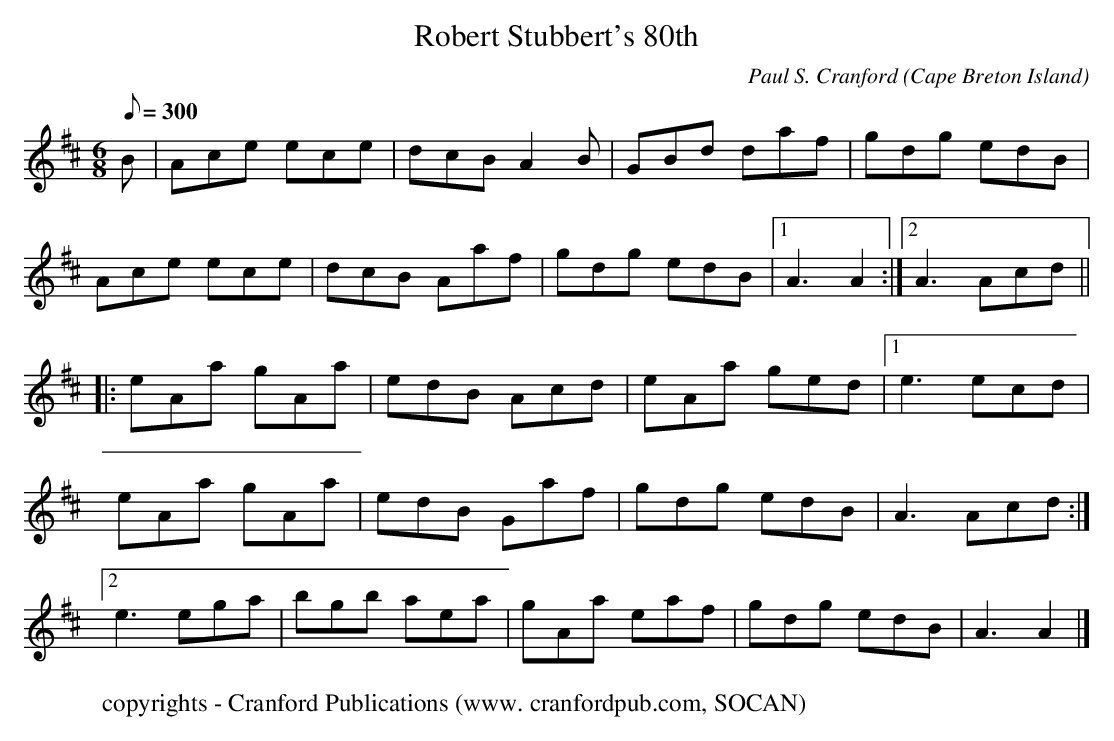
X:1
T:Robert Stubbert's 80th
C:Paul S. Cranford
O:Cape Breton Island
L:1/8
Q:300
M:6/8
K:Amix
B|Ace ece|dcB A2 B|GBd daf|gdg edB|
Ace ece|dcB Aaf|gdg edB|[1A3 A2:|[2A3 Acd||
|:eAa gAa|edB Acd|eAa ged|[1e3 ecd|
eAa gAa|edB Gaf|gdg edB|A3 Acd:|
[2e3 ega|bgb aea|gAa eaf|gdg edB|A3 A2|]
W: copyrights - Cranford Publications (www. cranfordpub.com, SOCAN)
